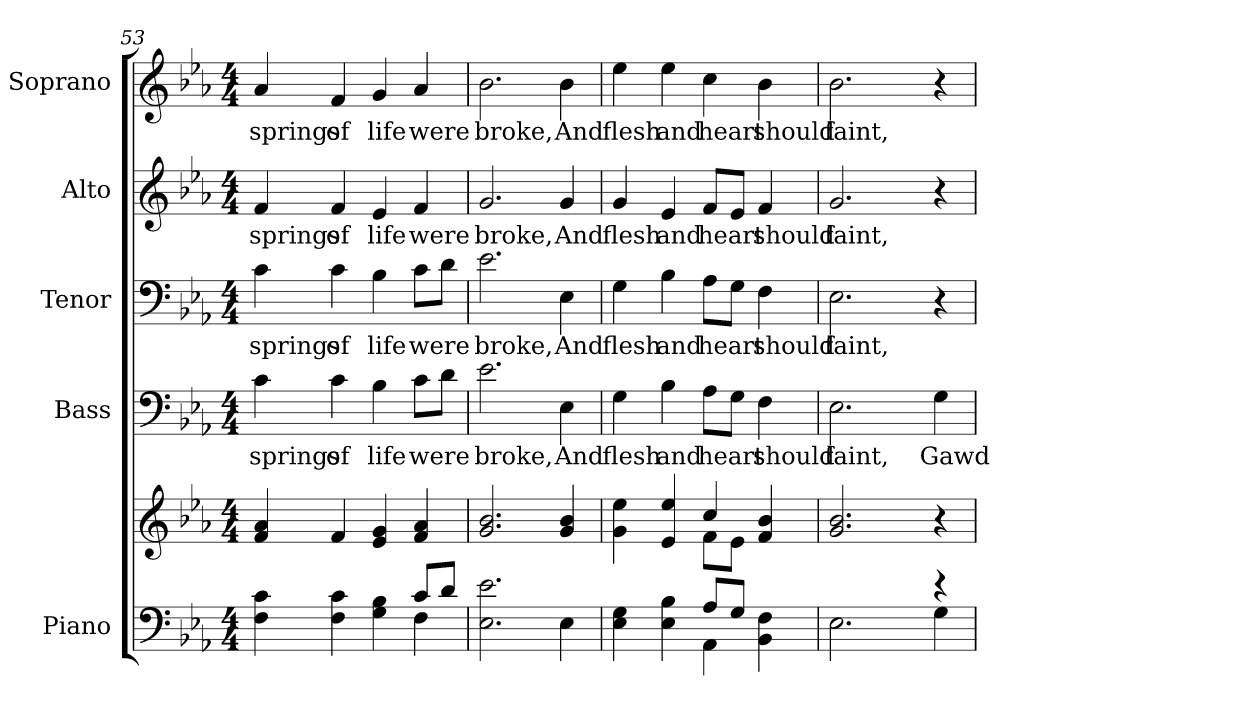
**kern	**kern	**kern	**text	**kern	**text	**kern	**text	**kern	**text
*part5	*part5	*part4	*part4	*part3	*part3	*part2	*part2	*part1	*part1
*staff6	*staff5	*staff4	*staff4	*staff3	*staff3	*staff2	*staff2	*staff1	*staff1
*I"Piano	*	*I"Bass	*	*I"Tenor	*	*I"Alto	*	*I"Soprano	*
*I'Pno.	*	*I'B.	*	*I'T.	*	*I'A.	*	*I'S.	*
!!LO:PB:g=z
*clefF4	*clefG2	*clefF4	*	*clefF4	*	*clefG2	*	*clefG2	*
*k[b-e-a-]	*k[b-e-a-]	*k[b-e-a-]	*	*k[b-e-a-]	*	*k[b-e-a-]	*	*k[b-e-a-]	*
*E-:	*E-:	*E-:	*	*E-:	*	*E-:	*	*E-:	*
*M4/4	*M4/4	*M4/4	*	*M4/4	*	*M4/4	*	*M4/4	*
=53	=53	=53	=53	=53	=53	=53	=53	=53	=53
*^	*	*	*	*	*	*	*	*	*
!	!	!	!	!LO:LY:b:color=#000000	!	!	!	!	!	!
!	!	!	!	!	!	!LO:LY:b:color=#000000	!	!	!	!
!	!	!	!	!	!	!	!	!LO:LY:b:color=#000000	!	!
!	!	!	!	!	!	!	!	!	!	!LO:LY:b:color=#000000
4Fi\ 4ci	2ryy	4fi/ 4a-i	4ci\	springs	4ci\	springs	4fi/	springs	4a-i/	springs
!	!	!	!	!LO:LY:b:color=#000000	!	!	!	!	!	!
!	!	!	!	!	!	!LO:LY:b:color=#000000	!	!	!	!
!	!	!	!	!	!	!	!	!LO:LY:b:color=#000000	!	!
!	!	!	!	!	!	!	!	!	!	!LO:LY:b:color=#000000
4Fi\ 4ci	.	4fi/	4ci\	of	4ci\	of	4fi/	of	4fi/	of
!	!	!	!	!LO:LY:b:color=#000000	!	!	!	!	!	!
!	!	!	!	!	!	!LO:LY:b:color=#000000	!	!	!	!
!	!	!	!	!	!	!	!	!LO:LY:b:color=#000000	!	!
!	!	!	!	!	!	!	!	!	!	!LO:LY:b:color=#000000
4Gi\ 4B-i	4ryy	4e-i/ 4gi	4B-i\	life	4B-i\	life	4e-i/	life	4gi/	life
!	!	!	!	!LO:LY:b:color=#000000	!	!	!	!	!	!
!	!	!	!	!	!	!LO:LY:b:color=#000000	!	!	!	!
!	!	!	!	!	!	!	!	!LO:LY:b:color=#000000	!	!
!	!	!	!	!	!	!	!	!	!	!LO:LY:b:color=#000000
8ci/L	4Fi\	4fi/ 4a-i	8ci\L	were	8ci\L	were	4fi/	were	4a-i/	were
8di/J	.	.	8di\J	.	8di\J	.	.	.	.	.
*v	*v	*	*	*	*	*	*	*	*	*
=54	=54	=54	=54	=54	=54	=54	=54	=54	=54
!	!	!	!LO:LY:b:color=#000000	!	!	!	!	!	!
!	!	!	!	!	!LO:LY:b:color=#000000	!	!	!	!
!	!	!	!	!	!	!	!LO:LY:b:color=#000000	!	!
!	!	!	!	!	!	!	!	!	!LO:LY:b:color=#000000
2.E-i\ 2.e-i	2.gi/ 2.b-i	2.e-i\	broke,	2.e-i\	broke,	2.gi/	broke,	2.b-i\	broke,
!	!	!	!LO:LY:b:color=#000000	!	!	!	!	!	!
!	!	!	!	!	!LO:LY:b:color=#000000	!	!	!	!
!	!	!	!	!	!	!	!LO:LY:b:color=#000000	!	!
!	!	!	!	!	!	!	!	!	!LO:LY:b:color=#000000
4E-i\	4gi/ 4b-i	4E-i\	And	4E-i\	And	4gi/	And	4b-i\	And
=55	=55	=55	=55	=55	=55	=55	=55	=55	=55
*^	*^	*	*	*	*	*	*	*	*
!	!	!	!	!	!LO:LY:b:color=#000000	!	!	!	!	!	!
!	!	!	!	!	!	!	!LO:LY:b:color=#000000	!	!	!	!
!	!	!	!	!	!	!	!	!	!LO:LY:b:color=#000000	!	!
!	!	!	!	!	!	!	!	!	!	!	!LO:LY:b:color=#000000
4E-i\ 4Gi	2ryy	4gi\ 4ee-i	2ryy	4Gi\	flesh	4Gi\	flesh	4gi/	flesh	4ee-i\	flesh
!	!	!	!	!	!LO:LY:b:color=#000000	!	!	!	!	!	!
!	!	!	!	!	!	!	!LO:LY:b:color=#000000	!	!	!	!
!	!	!	!	!	!	!	!	!	!LO:LY:b:color=#000000	!	!
!	!	!	!	!	!	!	!	!	!	!	!LO:LY:b:color=#000000
4E-i\ 4B-i	.	4e-i/ 4ee-i	.	4B-i\	and	4B-i\	and	4e-i/	and	4ee-i\	and
!	!	!	!	!	!LO:LY:b:color=#000000	!	!	!	!	!	!
!	!	!	!	!	!	!	!LO:LY:b:color=#000000	!	!	!	!
!	!	!	!	!	!	!	!	!	!LO:LY:b:color=#000000	!	!
!	!	!	!	!	!	!	!	!	!	!	!LO:LY:b:color=#000000
8A-i/L	4AA-i\	4cci/	8fi\L	8A-i\L	heart	8A-i\L	heart	8fi/L	heart	4cci\	heart
8Gi/J	.	.	8e-i\J	8Gi\J	.	8Gi\J	.	8e-i/J	.	.	.
!	!	!	!	!	!LO:LY:b:color=#000000	!	!	!	!	!	!
!	!	!	!	!	!	!	!LO:LY:b:color=#000000	!	!	!	!
!	!	!	!	!	!	!	!	!	!LO:LY:b:color=#000000	!	!
!	!	!	!	!	!	!	!	!	!	!	!LO:LY:b:color=#000000
4BB-i\ 4Fi	4ryy	4fi/ 4b-i	4ryy	4Fi\	should	4Fi\	should	4fi/	should	4b-i\	should
*	*	*v	*v	*	*	*	*	*	*	*	*
!!LO:LB:g=z
=56	=56	=56	=56	=56	=56	=56	=56	=56	=56	=56
*	*	*^	*	*	*	*	*	*	*	*
!	!	!	!	!	!LO:LY:b:color=#000000	!	!	!	!	!	!
*	*	*v	*v	*	*	*	*	*	*	*	*
*	*	*^	*	*	*	*	*	*	*	*
!	!	!	!	!	!	!	!LO:LY:b:color=#000000	!	!	!	!
*	*	*v	*v	*	*	*	*	*	*	*	*
*	*	*^	*	*	*	*	*	*	*	*
!	!	!	!	!	!	!	!	!	!LO:LY:b:color=#000000	!	!
*	*	*v	*v	*	*	*	*	*	*	*	*
*	*	*^	*	*	*	*	*	*	*	*
!	!	!	!	!	!	!	!	!	!	!	!LO:LY:b:color=#000000
*	*	*v	*v	*	*	*	*	*	*	*	*
2.E-i\	2ryy	2.gi/ 2.b-i	2.E-i\	faint,	2.E-i\	faint,	2.gi/	faint,	2.b-i\	faint,
.	4ryy	.	.	.	.	.	.	.	.	.
!	!	!	!	!LO:LY:b:color=#000000	!	!	!	!	!	!
4r	4Gi\	4r	4Gi\	Gawd	4r	.	4r	.	4r	.
*v	*v	*	*	*	*	*	*	*	*	*
=	=	=	=	=	=	=	=	=	=
*-	*-	*-	*-	*-	*-	*-	*-	*-	*-
